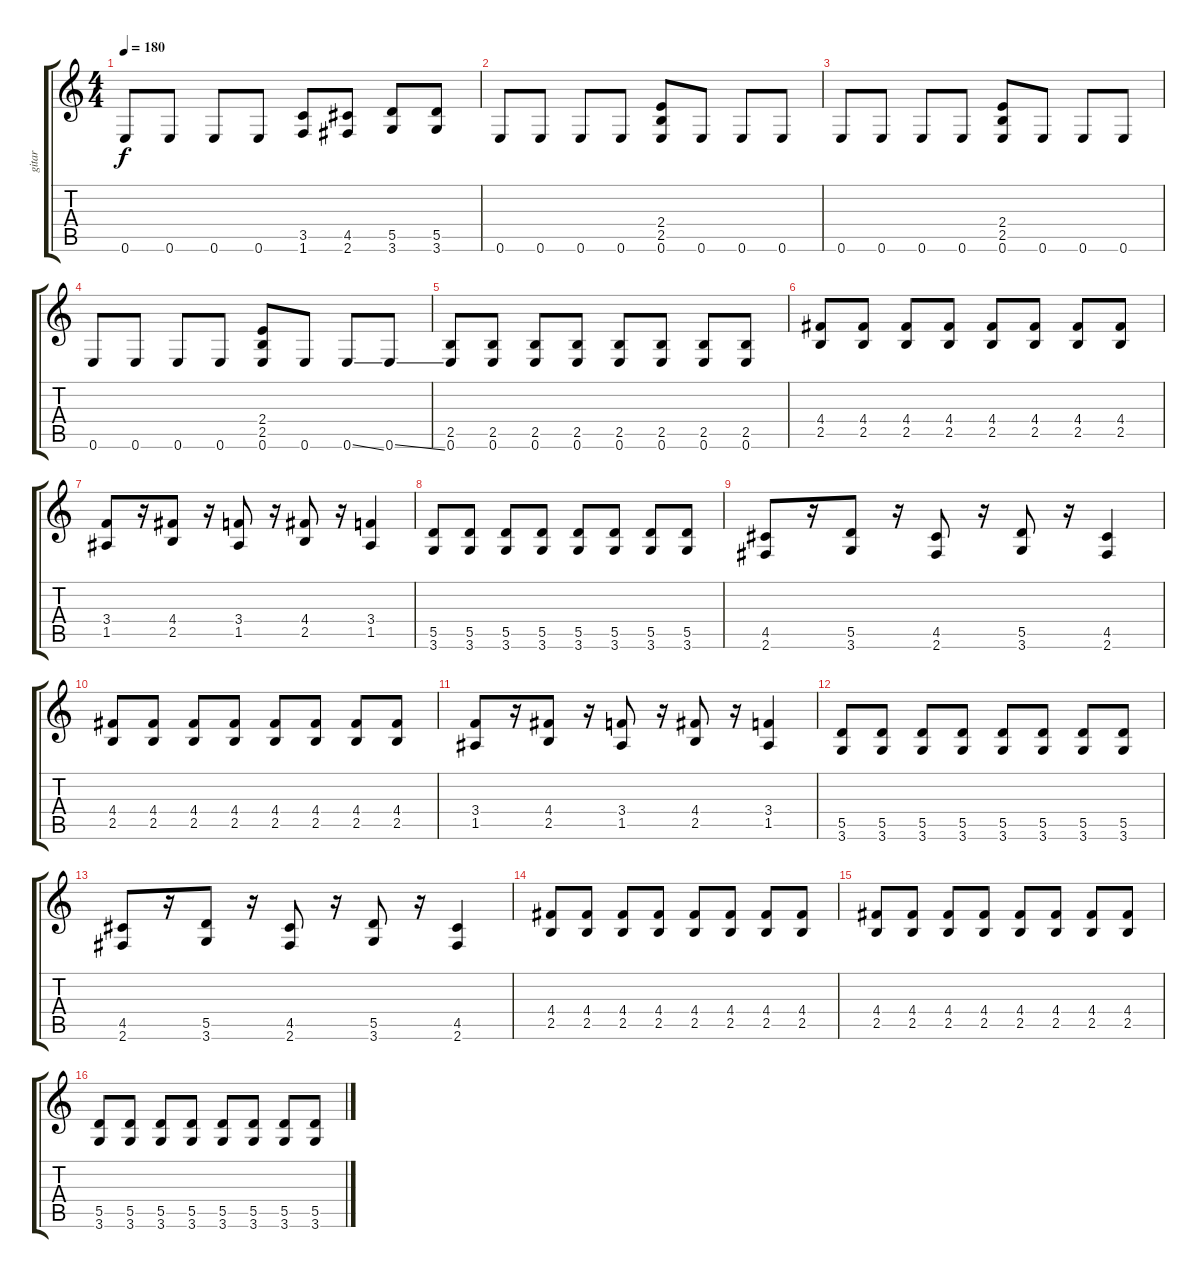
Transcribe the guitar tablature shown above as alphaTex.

\track ("gitar" "gitar") {instrument overdrivenguitar}
\staff {score tabs}
\tuning (E4 B3 G3 D3 A2 E2) {hide}
\ts (4 4)
\tempo 180
\clef g2
\ks c
0.6.8{dy f} 0.6.8 0.6.8 0.6.8 (3.5 1.6).8 (4.5 2.6).8 (5.5 3.6).8 (5.5 3.6).8 |
0.6.8 0.6.8 0.6.8 0.6.8 (2.4 2.5 0.6).8 0.6.8 0.6.8 0.6.8 |
0.6.8 0.6.8 0.6.8 0.6.8 (2.4 2.5 0.6).8 0.6.8 0.6.8 0.6.8 |
0.6.8 0.6.8 0.6.8 0.6.8 (2.4 2.5 0.6).8 0.6.8 0.6{ss}.8 0.6{ss}.8 |
(2.5 0.6).8 (2.5 0.6).8 (2.5 0.6).8 (2.5 0.6).8 (2.5 0.6).8 (2.5 0.6).8 (2.5 0.6).8 (2.5 0.6).8 |
(4.4 2.5).8 (4.4 2.5).8 (4.4 2.5).8 (4.4 2.5).8 (4.4 2.5).8 (4.4 2.5).8 (4.4 2.5).8 (4.4 2.5).8 |
(3.4 1.5).8 r.16 (4.4 2.5).8 r.16 (3.4 1.5).8 r.16 (4.4 2.5).8 r.16 (3.4 1.5).4 |
(5.5 3.6).8 (5.5 3.6).8 (5.5 3.6).8 (5.5 3.6).8 (5.5 3.6).8 (5.5 3.6).8 (5.5 3.6).8 (5.5 3.6).8 |
(4.5 2.6).8 r.16 (5.5 3.6).8 r.16 (4.5 2.6).8 r.16 (5.5 3.6).8 r.16 (4.5 2.6).4 |
(4.4 2.5).8 (4.4 2.5).8 (4.4 2.5).8 (4.4 2.5).8 (4.4 2.5).8 (4.4 2.5).8 (4.4 2.5).8 (4.4 2.5).8 |
(3.4 1.5).8 r.16 (4.4 2.5).8 r.16 (3.4 1.5).8 r.16 (4.4 2.5).8 r.16 (3.4 1.5).4 |
(5.5 3.6).8 (5.5 3.6).8 (5.5 3.6).8 (5.5 3.6).8 (5.5 3.6).8 (5.5 3.6).8 (5.5 3.6).8 (5.5 3.6).8 |
(4.5 2.6).8 r.16 (5.5 3.6).8 r.16 (4.5 2.6).8 r.16 (5.5 3.6).8 r.16 (4.5 2.6).4 |
(4.4 2.5).8 (4.4 2.5).8 (4.4 2.5).8 (4.4 2.5).8 (4.4 2.5).8 (4.4 2.5).8 (4.4 2.5).8 (4.4 2.5).8 |
(4.4 2.5).8 (4.4 2.5).8 (4.4 2.5).8 (4.4 2.5).8 (4.4 2.5).8 (4.4 2.5).8 (4.4 2.5).8 (4.4 2.5).8 |
(5.5 3.6).8 (5.5 3.6).8 (5.5 3.6).8 (5.5 3.6).8 (5.5 3.6).8 (5.5 3.6).8 (5.5 3.6).8 (5.5 3.6).8
